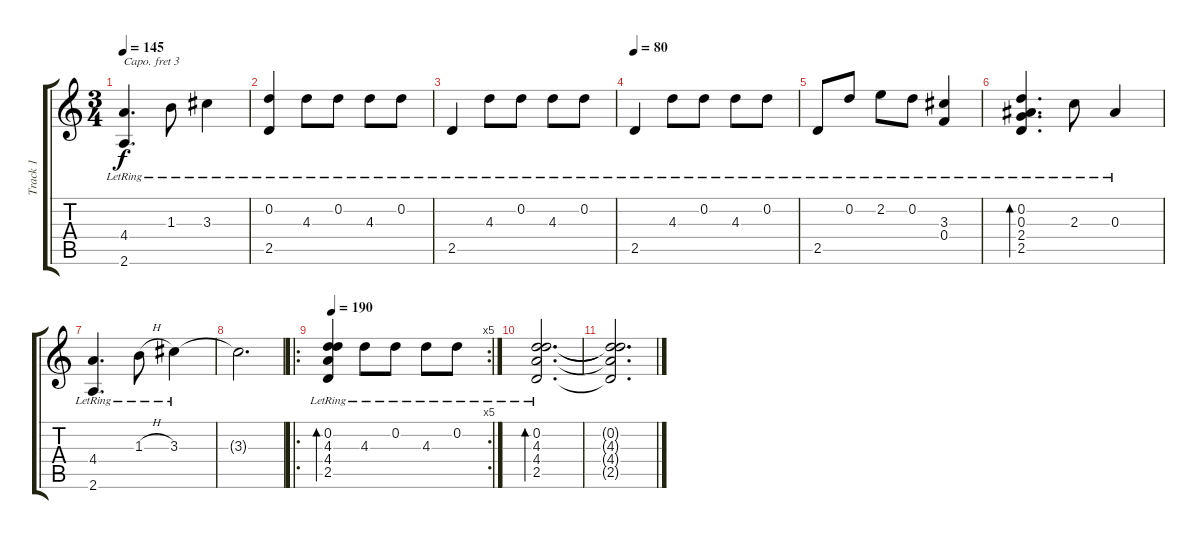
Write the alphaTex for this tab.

\track ("Track 1" "Track 1") {instrument acousticguitarsteel}
\staff {score tabs}
\capo 3
\tuning (E4 B3 G3 D3 A2 E2) {hide}
\ts (3 4)
\tempo 145
\clef g2
\ks c
(4.4{lr} 2.6{lr}).4{d dy f} 1.3{lr}.8 3.3{lr}.4 |
(0.2{lr} 2.5{lr}).4 4.3{lr}.8 0.2{lr}.8 4.3{lr}.8 0.2{lr}.8 |
2.5{lr}.4 4.3{lr}.8 0.2{lr}.8 4.3{lr}.8 0.2{lr}.8 |
\tempo 80
2.5{lr}.4 4.3{lr}.8 0.2{lr}.8 4.3{lr}.8 0.2{lr}.8 |
2.5{lr}.8 0.2{lr}.8 2.2{lr}.8 0.2{lr}.8 (3.3{lr} 0.4{lr}).4 |
(0.2{lr} 0.3{lr} 2.4{lr} 2.5{lr}).4{d bd 480} 2.3{lr}.8 0.3{lr}.4 |
(4.4{lr} 2.6{lr}).4{d} 1.3{h lr}.8 3.3{lr}.4 |
3.3{t}.2{d} |
\ro
\rc 5
\tempo 190
(0.2{lr} 4.3{lr} 4.4{lr} 2.5{lr}).4{bd 60} 4.3{lr}.8 0.2{lr}.8 4.3{lr}.8 0.2{lr}.8 |
(0.2{lr} 4.3{lr} 4.4{lr} 2.5{lr}).2{d bd 120} |
(0.2{t} 4.3{t} 4.4{t} 2.5{t}).2{d}
